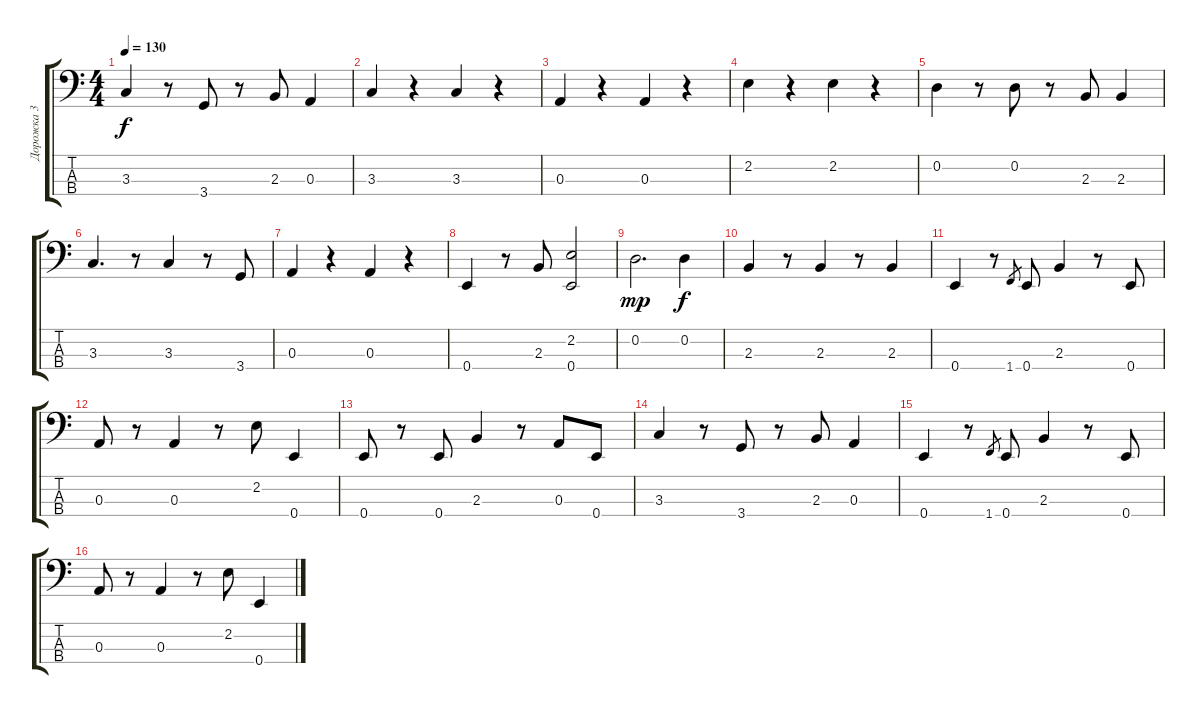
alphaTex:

\track ("Дорожка 3" "Дорожка 3") {instrument electricbasspick}
\staff {score tabs}
\tuning (G2 D2 A1 E1) {hide}
\ts (4 4)
\tempo 130
\clef f4
\ks c
3.3.4{dy f} r.8 3.4.8 r.8 2.3.8 0.3.4 |
3.3.4 r.4 3.3.4 r.4 |
0.3.4 r.4 0.3.4 r.4 |
2.2.4 r.4 2.2.4 r.4 |
0.2.4 r.8 0.2.8 r.8 2.3.8 2.3.4 |
3.3.4{d} r.8 3.3.4 r.8 3.4.8 |
0.3.4 r.4 0.3.4 r.4 |
0.4.4 r.8 2.3.8 (2.2 0.4).2 |
0.2.2{d dy mp} 0.2.4{dy f} |
2.3.4 r.8 2.3.4 r.8 2.3.4 |
0.4.4 r.8 1.4.8{gr} 0.4.8 2.3.4 r.8 0.4.8 |
0.3.8 r.8 0.3.4 r.8 2.2.8 0.4.4 |
0.4.8 r.8 0.4.8 2.3.4 r.8 0.3.8 0.4.8 |
3.3.4 r.8 3.4.8 r.8 2.3.8 0.3.4 |
0.4.4 r.8 1.4.8{gr} 0.4.8 2.3.4 r.8 0.4.8 |
0.3.8 r.8 0.3.4 r.8 2.2.8 0.4.4
